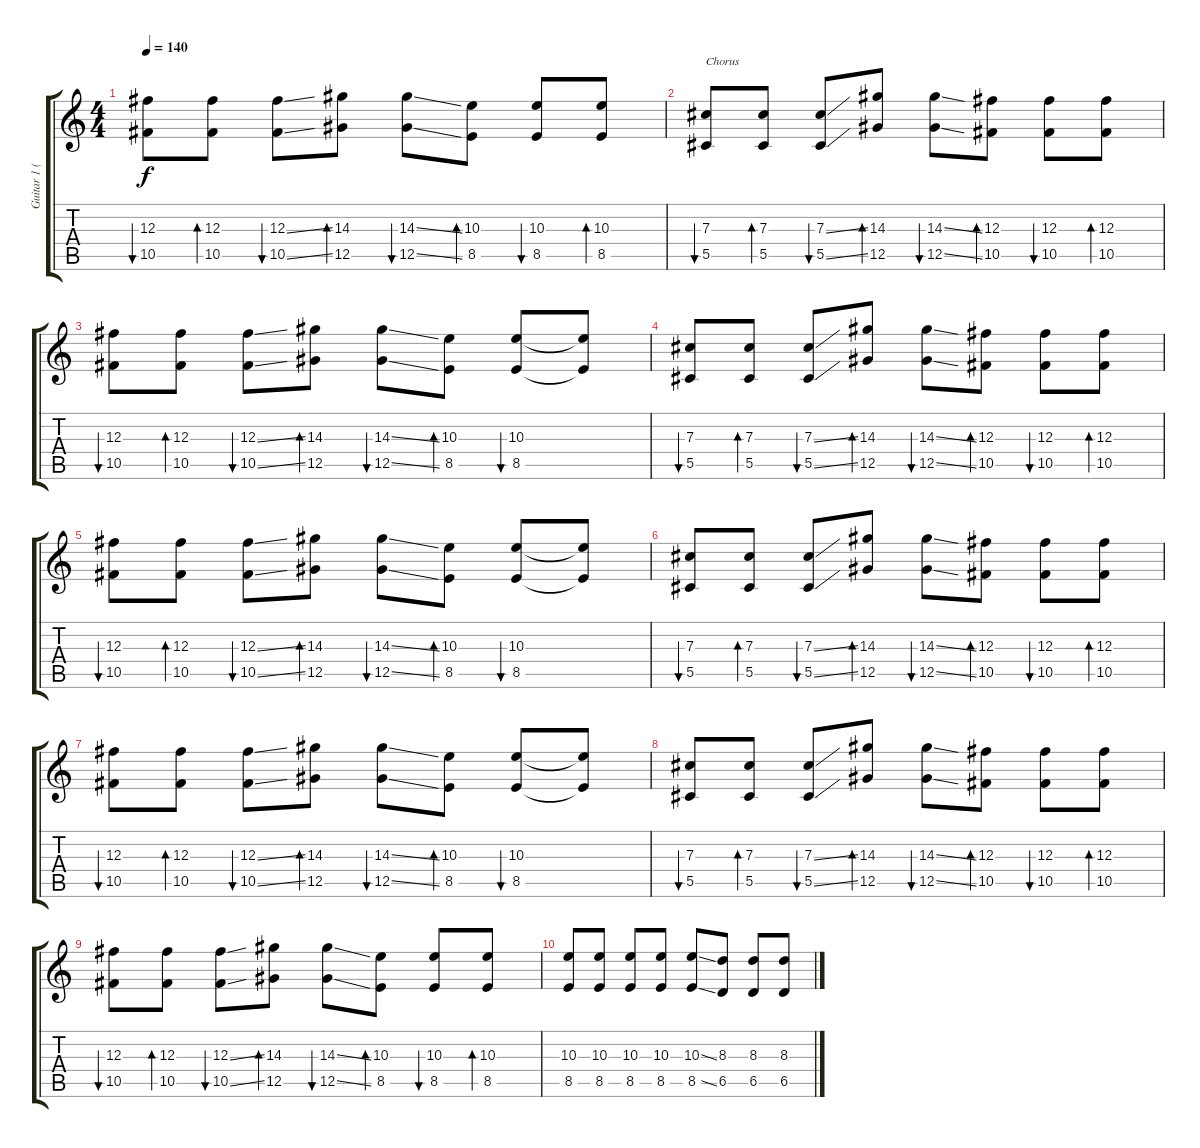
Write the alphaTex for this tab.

\track ("Guitar 1 (Brad Delson)" "Guitar 1 (") {instrument distortionguitar}
\staff {score tabs}
\tuning (Eb4 Bb3 Gb3 Db3 Ab2 Db2) {hide}
\ts (4 4)
\tempo 140
\clef g2
\ks c
(12.3 10.5).8{bu 60 dy f} (12.3 10.5).8{bd 60} (12.3{ss} 10.5{ss}).8{bu 60} (14.3 12.5).8{bd 60} (14.3{ss} 12.5{ss}).8{bu 60} (10.3 8.5).8{bd 60} (10.3 8.5).8{bu 60} (10.3 8.5).8{bd 60} |
(7.3 5.5).8{bu 60 txt "Chorus"} (7.3 5.5).8{bd 60} (7.3{ss} 5.5{ss}).8{bu 60} (14.3 12.5).8{bd 60} (14.3{ss} 12.5{ss}).8{bu 60} (12.3 10.5).8{bd 60} (12.3 10.5).8{bu 60} (12.3 10.5).8{bd 60} |
(12.3 10.5).8{bu 60} (12.3 10.5).8{bd 60} (12.3{ss} 10.5{ss}).8{bu 60} (14.3 12.5).8{bd 60} (14.3{ss} 12.5{ss}).8{bu 60} (10.3 8.5).8{bd 60} (10.3 8.5).8{bu 60} (10.3{t} 8.5{t}).8 |
(7.3 5.5).8{bu 60} (7.3 5.5).8{bd 60} (7.3{ss} 5.5{ss}).8{bu 60} (14.3 12.5).8{bd 60} (14.3{ss} 12.5{ss}).8{bu 60} (12.3 10.5).8{bd 60} (12.3 10.5).8{bu 60} (12.3 10.5).8{bd 60} |
(12.3 10.5).8{bu 60} (12.3 10.5).8{bd 60} (12.3{ss} 10.5{ss}).8{bu 60} (14.3 12.5).8{bd 60} (14.3{ss} 12.5{ss}).8{bu 60} (10.3 8.5).8{bd 60} (10.3 8.5).8{bu 60} (10.3{t} 8.5{t}).8 |
(7.3 5.5).8{bu 60} (7.3 5.5).8{bd 60} (7.3{ss} 5.5{ss}).8{bu 60} (14.3 12.5).8{bd 60} (14.3{ss} 12.5{ss}).8{bu 60} (12.3 10.5).8{bd 60} (12.3 10.5).8{bu 60} (12.3 10.5).8{bd 60} |
(12.3 10.5).8{bu 60} (12.3 10.5).8{bd 60} (12.3{ss} 10.5{ss}).8{bu 60} (14.3 12.5).8{bd 60} (14.3{ss} 12.5{ss}).8{bu 60} (10.3 8.5).8{bd 60} (10.3 8.5).8{bu 60} (10.3{t} 8.5{t}).8 |
(7.3 5.5).8{bu 60} (7.3 5.5).8{bd 60} (7.3{ss} 5.5{ss}).8{bu 60} (14.3 12.5).8{bd 60} (14.3{ss} 12.5{ss}).8{bu 60} (12.3 10.5).8{bd 60} (12.3 10.5).8{bu 60} (12.3 10.5).8{bd 60} |
(12.3 10.5).8{bu 60} (12.3 10.5).8{bd 60} (12.3{ss} 10.5{ss}).8{bu 60} (14.3 12.5).8{bd 60} (14.3{ss} 12.5{ss}).8{bu 60} (10.3 8.5).8{bd 60} (10.3 8.5).8{bu 60} (10.3 8.5).8{bd 60} |
(10.3 8.5).8 (10.3 8.5).8 (10.3 8.5).8 (10.3 8.5).8 (10.3{ss} 8.5{ss}).8 (8.3 6.5).8 (8.3 6.5).8 (8.3 6.5).8
